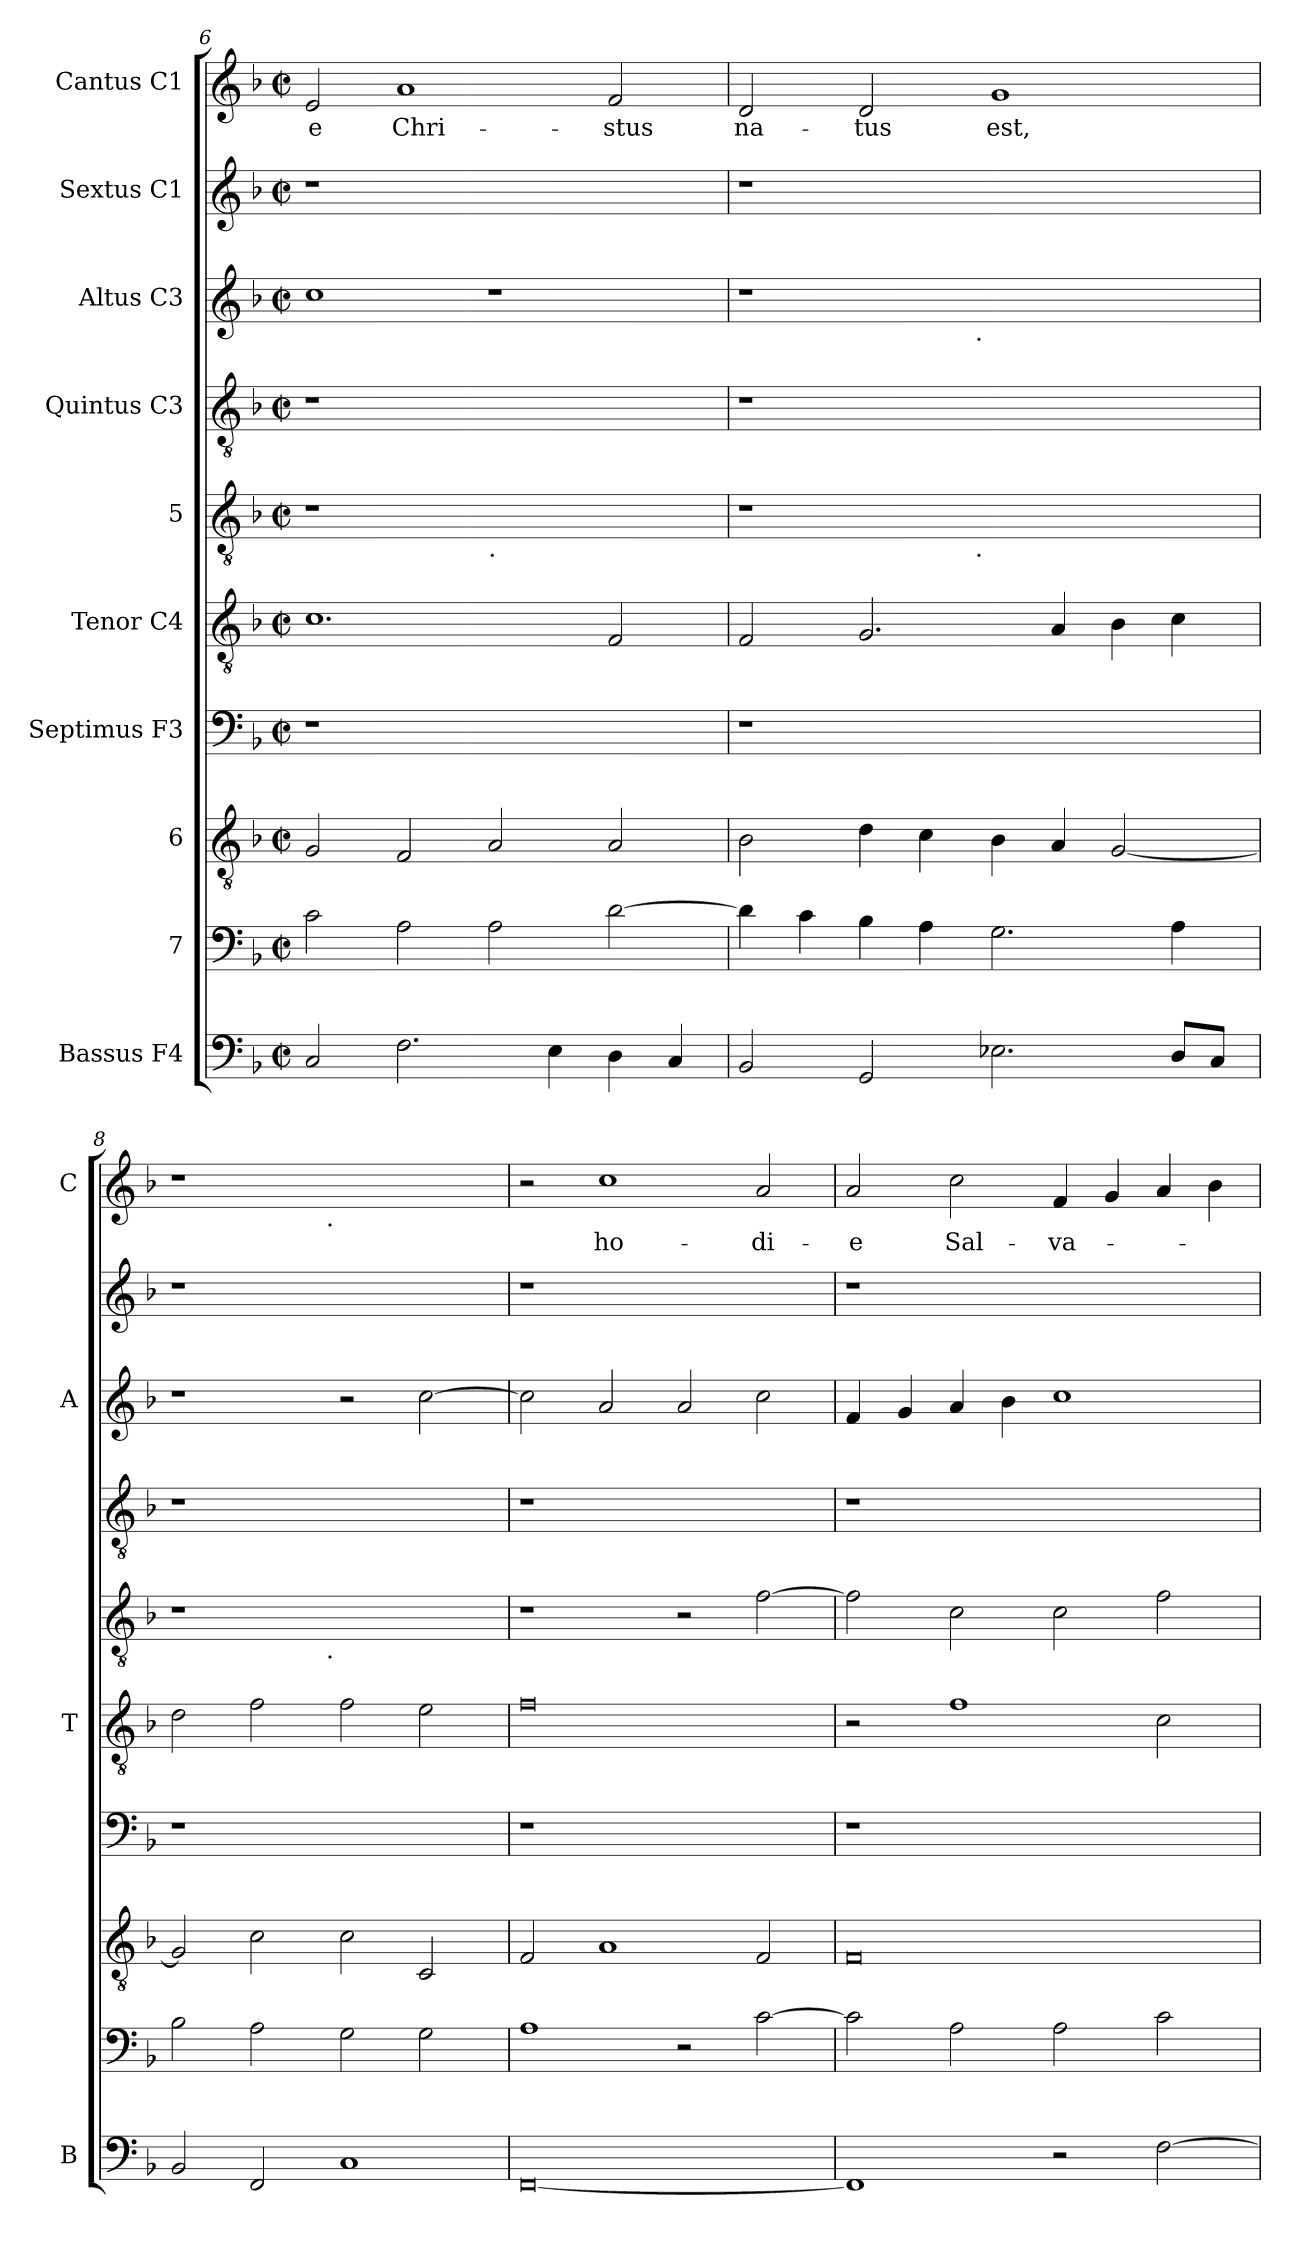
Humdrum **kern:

**kern	**kern	**kern	**kern	**kern	**kern	**kern	**kern	**kern	**kern	**text
*part10	*part9	*part8	*part7	*part6	*part5	*part4	*part3	*part2	*part1	*part1
*staff10	*staff9	*staff8	*staff7	*staff6	*staff5	*staff4	*staff3	*staff2	*staff1	*staff1
*I"Bassus F4	*I"7	*I"6	*I"Septimus F3	*I"Tenor C4	*I"5	*I"Quintus C3	*I"Altus C3	*I"Sextus C1	*I"Cantus C1	*
*I'B	*	*	*	*I'T	*	*	*I'A	*	*I'C	*
!!LO:LB:g=z
*clefF4	*clefF4	*clefGv2	*clefF4	*clefGv2	*clefGv2	*clefGv2	*clefG2	*clefG2	*clefG2	*
*ITrd7c12	*	*	*	*	*	*	*	*	*	*
*k[b-]	*k[b-]	*k[b-]	*k[b-]	*k[b-]	*k[b-]	*k[b-]	*k[b-]	*k[b-]	*k[b-]	*
*F:	*F:	*F:	*F:	*F:	*F:	*F:	*F:	*F:	*F:	*
*M2/2	*M2/2	*M2/2	*M2/2	*M2/2	*M2/2	*M2/2	*M2/2	*M2/2	*M2/2	*
*met(c|)	*met(c|)	*met(c|)	*met(c|)	*met(c|)	*met(c|)	*met(c|)	*met(c|)	*met(c|)	*met(c|)	*
=6	=6	=6	=6	=6	=6	=6	=6	=6	=6	=6
!	!	!	!	!	!	!	!	!	!	!LO:LY:b
2CC/	2c\	2G/	1r	1.c	1r	1r	1cc	1r	2e/	-e
!	!	!	!	!	!	!	!	!	!	!LO:LY:b
2.FF\	2A\	2F/	.	.	.	.	.	.	1a	Chri-
!	!	!	!	!	!LO:TX:b:t=.	!	!	!	!	!
.	2A\	2A/	1ryy	.	1ryy	1ryy	1r	1ryy	.	.
4EE\	.	.	.	.	.	.	.	.	.	.
!	!	!	!	!	!	!	!	!	!	!LO:LY:b
4DD\	[>2d\	2A/	.	2F/	.	.	.	.	2f/	-stus
4CC/	.	.	.	.	.	.	.	.	.	.
=7	=7	=7	=7	=7	=7	=7	=7	=7	=7	=7
!	!	!	!	!	!	!	!	!	!	!LO:LY:b
*	*	*	*	*	*^	*	*^	*	*	*
2BBB-/	4d\]	2B-\	1r	2F/	1r	2ryy	1r	1r	2ryy	1r	2d/	na-
.	4c\	.	.	.	.	.	.	.	.	.	.	.
!	!	!	!	!	!	!	!	!	!	!	!	!LO:LY:b
2GGG/	4B-\	4d\	.	2.G/	.	4...ryy	.	.	4...ryy	.	2d/	-tus
.	4A\	4c\	.	.	.	.	.	.	.	.	.	.
!	!	!	!	!	!	!	!	!	!LO:TX:b:t=.	!	!	!
!	!	!	!	!	!	!LO:TX:b:t=.	!	!	!	!	!	!
.	.	.	.	.	.	1ryy	.	.	1ryy	.	.	.
!	!	!	!	!	!	!	!	!	!	!	!	!LO:LY:b
2.EE-X\	2.G\	4B-\	1ryy	.	1ryy	.	1ryy	1ryy	.	1ryy	1g	est,
.	.	4A/	.	4A/	.	.	.	.	.	.	.	.
.	.	[<2G/	.	4B-\	.	.	.	.	.	.	.	.
8DD/L	4A\	.	.	4c\	.	.	.	.	.	.	.	.
8CC/J	.	.	.	.	.	.	.	.	.	.	.	.
.	.	.	.	.	.	32ryy	.	.	32ryy	.	.	.
*	*	*	*	*	*	*	*	*v	*v	*	*	*
=8	=8	=8	=8	=8	=8	=8	=8	=8	=8	=8	=8
*	*	*	*	*	*	*	*	*	*	*^	*
2BBB-/	2B-\	2G/]	1r	2d\	1r	2ryy	1r	1r	1r	1r	2ryy	.
2FFF/	2A\	2c\	.	2f\	.	4...ryy	.	.	.	.	4...ryy	.
!	!	!	!	!	!	!	!	!	!	!	!LO:TX:b:t=.	!
!	!	!	!	!	!	!LO:TX:b:t=.	!	!	!	!	!	!
.	.	.	.	.	.	1ryy	.	.	.	.	1ryy	.
1CC	2G\	2c\	1ryy	2f\	1ryy	.	1ryy	2r	1ryy	1ryy	.	.
.	2G\	2C/	.	2e\	.	.	.	[>2cc\	.	.	.	.
.	.	.	.	.	.	32ryy	.	.	.	.	32ryy	.
*	*	*	*	*	*v	*v	*	*	*	*v	*v	*
=9	=9	=9	=9	=9	=9	=9	=9	=9	=9	=9
[<0FFF	1A	2F/	1r	0f	1r	1r	2cc\]	1r	2r	.
!	!	!	!	!	!	!	!	!	!	!LO:LY:b
.	.	1A	.	.	.	.	2a/	.	1cc	ho-
.	2r	.	1ryy	.	2r	1ryy	2a/	1ryy	.	.
!	!	!	!	!	!	!	!	!	!	!LO:LY:b
.	[>2c\	2F/	.	.	[>2f\	.	2cc\	.	2a/	-di-
=10	=10	=10	=10	=10	=10	=10	=10	=10	=10	=10
!	!	!	!	!	!	!	!	!	!	!LO:LY:b
1FFF]	2c\]	0F	1r	2r	2f\]	1r	4f/	1r	2a/	-e
.	.	.	.	.	.	.	4g/	.	.	.
!	!	!	!	!	!	!	!	!	!	!LO:LY:b
.	2A\	.	.	1f	2c\	.	4a/	.	2cc\	Sal-
.	.	.	.	.	.	.	4b-\	.	.	.
!	!	!	!	!	!	!	!	!	!	!LO:LY:b
2r	2A\	.	1ryy	.	2c\	1ryy	1cc	1ryy	4f/	-va-
.	.	.	.	.	.	.	.	.	4g/	.
[>2FF\	2c\	.	.	2c\	2f\	.	.	.	4a/	.
.	.	.	.	.	.	.	.	.	4b-\	.
=	=	=	=	=	=	=	=	=	=	=
*-	*-	*-	*-	*-	*-	*-	*-	*-	*-	*-
